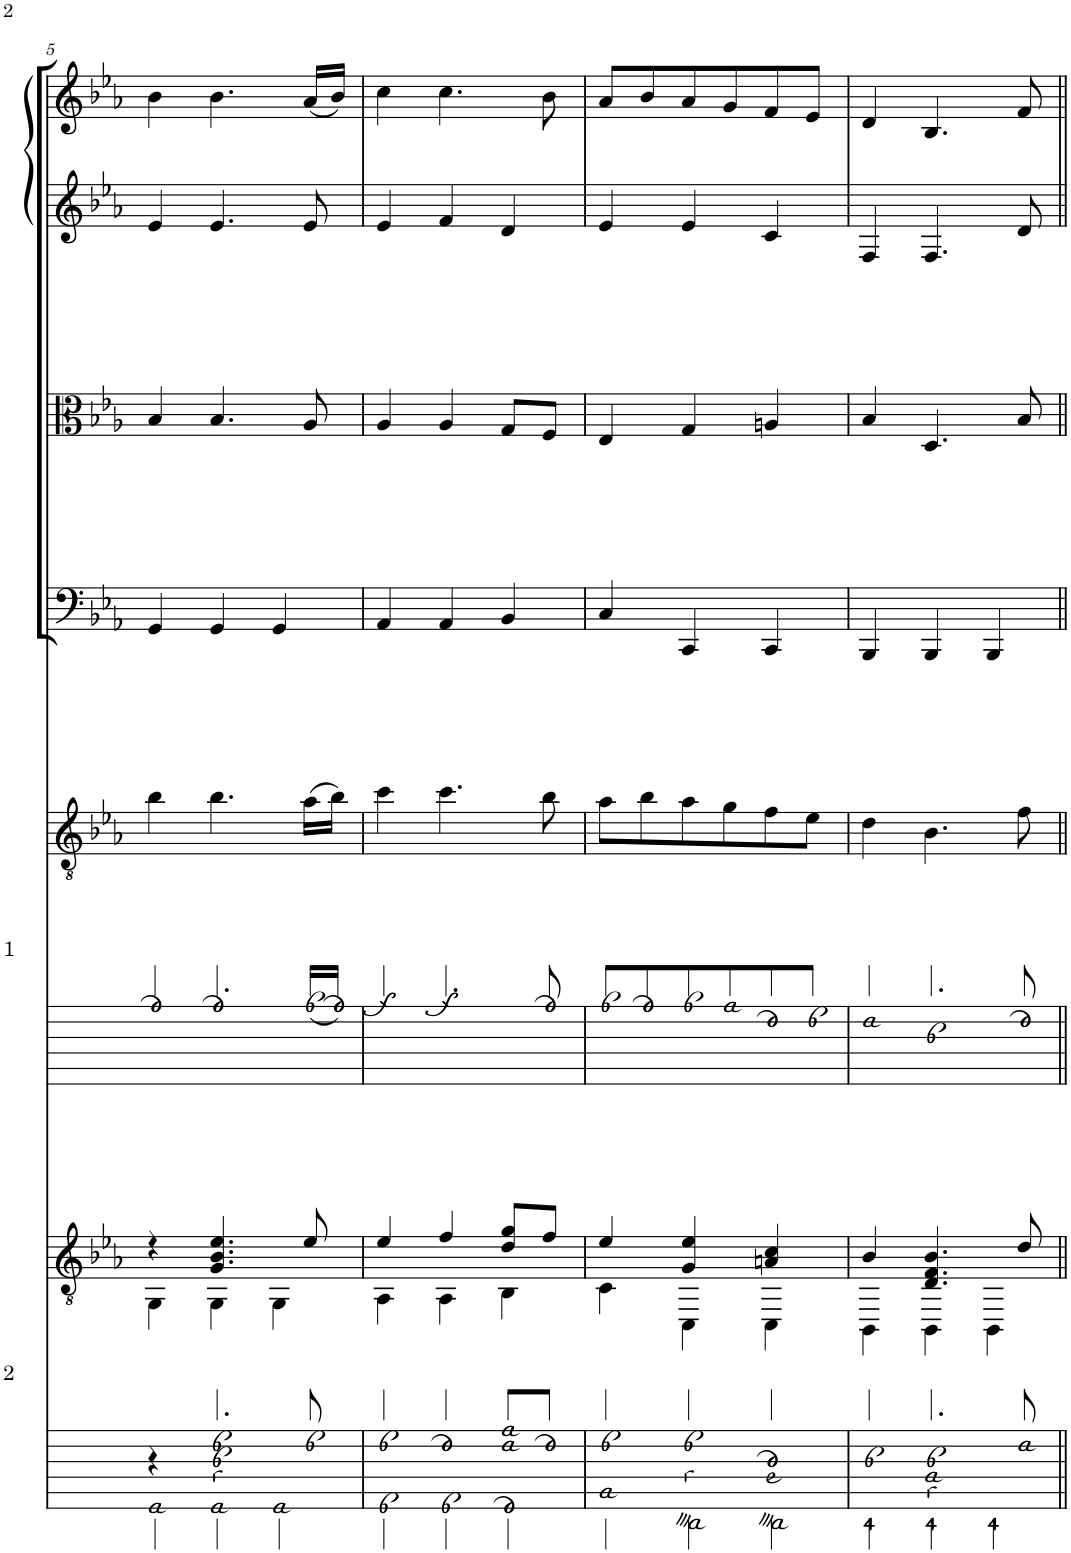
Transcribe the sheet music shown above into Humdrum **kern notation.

**kern	**kern	**kern	**kern	**kern	**kern	**kern	**kern
*part6	*part6	*part5	*part5	*part4	*part3	*part2	*part1
*staff8	*staff7	*staff6	*staff5	*staff4	*staff3	*staff2	*staff1
*I"2	*	*I"1	*	*I"Basso  e Continuo	*I"Viola	*I"Violino 2	*I"Violino 1
*	*	*	*	*	*I'Vla	*I'Vln	*I'Vln
!!LO:PB:g=z
*	*clefGv2	*	*clefGv2	*clefF4	*clefC3	*clefG2	*clefG2
*k[b-e-a-]	*k[b-e-a-]	*k[b-e-a-]	*k[b-e-a-]	*k[b-e-a-]	*k[b-e-a-]	*k[b-e-a-]	*k[b-e-a-]
*M3/4	*M3/4	*M3/4	*M3/4	*M3/4	*M3/4	*M3/4	*M3/4
=5	=5	=5	=5	=5	=5	=5	=5
*^	*^	*	*	*	*	*	*
4r	4GG\	4r	4GG\	4b-/	4b-\	4GG/	4B-/	4e-/	4b-\
4.G/ 4.B-/ 4.e-/	4GG\	4.G/ 4.B-/ 4.e-/	4GG\	4.b-/	4.b-\	4GG/	4.B-/	4.e-/	4.b-\
.	4GG\	.	4GG\	.	.	4GG/	.	.	.
8e-/	.	8e-/	.	16a-/LL	(16a-\LL	.	8A-/	8e-/	(16a-/LL
.	.	.	.	16b-/JJ	16b-\JJ)	.	.	.	16b-/JJ)
=6	=6	=6	=6	=6	=6	=6	=6	=6	=6
4e-/	4AA-\	4e-/	4AA-\	4cc/	4cc\	4AA-/	4A-/	4e-/	4cc\
4f/	4AA-\	4f/	4AA-\	4.cc/	4.cc\	4AA-/	4A-/	4f/	4.cc\
8d/ 8g/L	4BB-\	8d/ 8g/L	4BB-\	.	.	4BB-/	8G/L	4d/	.
8f/J	.	8f/J	.	8b-/	8b-\	.	8F/J	.	8b-\
=7	=7	=7	=7	=7	=7	=7	=7	=7	=7
4e-/	4C\	4e-/	4C\	8a-/L	8a-\L	4C/	4E-/	4e-/	8a-/L
.	.	.	.	8b-/	8b-\	.	.	.	8b-/
4G/ 4e-/	4CC\	4G/ 4e-/	4CC\	8a-/	8a-\	4CC/	4G/	4e-/	8a-/
.	.	.	.	8g/	8g\	.	.	.	8g/
4An/ 4c/	4CC\	4An/ 4c/	4CC\	8f/	8f\	4CC/	4An/	4c/	8f/
.	.	.	.	8e-/J	8e-\J	.	.	.	8e-/J
=8	=8	=8	=8	=8	=8	=8	=8	=8	=8
4B-/	4BBB-\	4B-/	4BBB-\	4d/	4d\	4BBB-/	4B-/	4F/	4d/
4.D/ 4.F/ 4.B-/	4BBB-\	4.D/ 4.F/ 4.B-/	4BBB-\	4.B-/	4.B-\	4BBB-/	4.D/	4.F/	4.B-/
.	4BBB-\	.	4BBB-\	.	.	4BBB-/	.	.	.
8d/	.	8d/	.	8f/	8f\	.	8B-/	8d/	8f/
*v	*v	*	*	*	*	*	*	*	*
*	*v	*v	*	*	*	*	*	*
=||	=||	=||	=||	=||	=||	=||	=||
*-	*-	*-	*-	*-	*-	*-	*-
